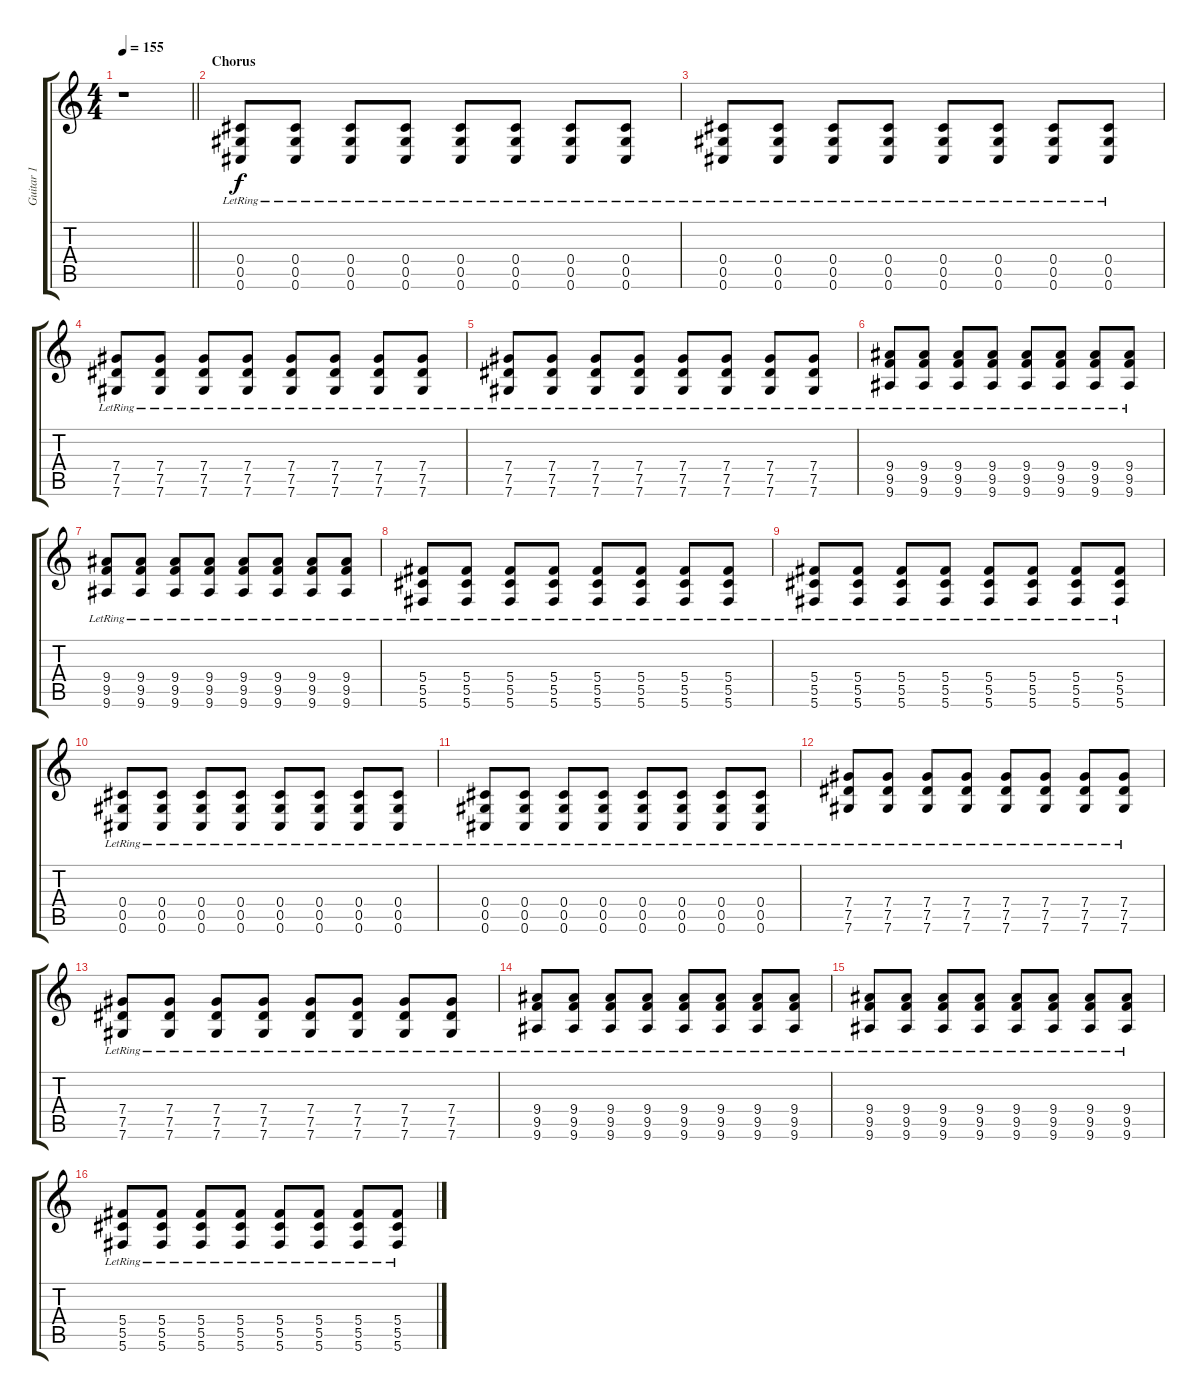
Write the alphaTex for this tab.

\track ("Guitar 1" "Guitar 1") {instrument distortionguitar}
\staff {score tabs}
\tuning (Eb4 Bb3 Gb3 Db3 Ab2 Db2) {hide}
\ts (4 4)
\tempo 155
\clef g2
\barLineRight lightlight
\ks c
r.1{dy f} |
\section ("" "Chorus")
(0.4{lr} 0.5{lr} 0.6{lr}).8 (0.4{lr} 0.5{lr} 0.6{lr}).8 (0.4{lr} 0.5{lr} 0.6{lr}).8 (0.4{lr} 0.5{lr} 0.6{lr}).8 (0.4{lr} 0.5{lr} 0.6{lr}).8 (0.4{lr} 0.5{lr} 0.6{lr}).8 (0.4{lr} 0.5{lr} 0.6{lr}).8 (0.4{lr} 0.5{lr} 0.6{lr}).8 |
(0.4{lr} 0.5{lr} 0.6{lr}).8 (0.4{lr} 0.5{lr} 0.6{lr}).8 (0.4{lr} 0.5{lr} 0.6{lr}).8 (0.4{lr} 0.5{lr} 0.6{lr}).8 (0.4{lr} 0.5{lr} 0.6{lr}).8 (0.4{lr} 0.5{lr} 0.6{lr}).8 (0.4{lr} 0.5{lr} 0.6{lr}).8 (0.4{lr} 0.5{lr} 0.6{lr}).8 |
(7.4{lr} 7.5{lr} 7.6{lr}).8 (7.4{lr} 7.5{lr} 7.6{lr}).8 (7.4{lr} 7.5{lr} 7.6{lr}).8 (7.4{lr} 7.5{lr} 7.6{lr}).8 (7.4{lr} 7.5{lr} 7.6{lr}).8 (7.4{lr} 7.5{lr} 7.6{lr}).8 (7.4{lr} 7.5{lr} 7.6{lr}).8 (7.4{lr} 7.5{lr} 7.6{lr}).8 |
(7.4{lr} 7.5{lr} 7.6{lr}).8 (7.4{lr} 7.5{lr} 7.6{lr}).8 (7.4{lr} 7.5{lr} 7.6{lr}).8 (7.4{lr} 7.5{lr} 7.6{lr}).8 (7.4{lr} 7.5{lr} 7.6{lr}).8 (7.4{lr} 7.5{lr} 7.6{lr}).8 (7.4{lr} 7.5{lr} 7.6{lr}).8 (7.4{lr} 7.5{lr} 7.6{lr}).8 |
(9.4{lr} 9.5{lr} 9.6{lr}).8 (9.4{lr} 9.5{lr} 9.6{lr}).8 (9.4{lr} 9.5{lr} 9.6{lr}).8 (9.4{lr} 9.5{lr} 9.6{lr}).8 (9.4{lr} 9.5{lr} 9.6{lr}).8 (9.4{lr} 9.5{lr} 9.6{lr}).8 (9.4{lr} 9.5{lr} 9.6{lr}).8 (9.4{lr} 9.5{lr} 9.6{lr}).8 |
(9.4{lr} 9.5{lr} 9.6{lr}).8 (9.4{lr} 9.5{lr} 9.6{lr}).8 (9.4{lr} 9.5{lr} 9.6{lr}).8 (9.4{lr} 9.5{lr} 9.6{lr}).8 (9.4{lr} 9.5{lr} 9.6{lr}).8 (9.4{lr} 9.5{lr} 9.6{lr}).8 (9.4{lr} 9.5{lr} 9.6{lr}).8 (9.4{lr} 9.5{lr} 9.6{lr}).8 |
(5.4{lr} 5.5{lr} 5.6{lr}).8 (5.4{lr} 5.5{lr} 5.6{lr}).8 (5.4{lr} 5.5{lr} 5.6{lr}).8 (5.4{lr} 5.5{lr} 5.6{lr}).8 (5.4{lr} 5.5{lr} 5.6{lr}).8 (5.4{lr} 5.5{lr} 5.6{lr}).8 (5.4{lr} 5.5{lr} 5.6{lr}).8 (5.4{lr} 5.5{lr} 5.6{lr}).8 |
(5.4{lr} 5.5{lr} 5.6{lr}).8 (5.4{lr} 5.5{lr} 5.6{lr}).8 (5.4{lr} 5.5{lr} 5.6{lr}).8 (5.4{lr} 5.5{lr} 5.6{lr}).8 (5.4{lr} 5.5{lr} 5.6{lr}).8 (5.4{lr} 5.5{lr} 5.6{lr}).8 (5.4{lr} 5.5{lr} 5.6{lr}).8 (5.4{lr} 5.5{lr} 5.6{lr}).8 |
(0.4{lr} 0.5{lr} 0.6{lr}).8 (0.4{lr} 0.5{lr} 0.6{lr}).8 (0.4{lr} 0.5{lr} 0.6{lr}).8 (0.4{lr} 0.5{lr} 0.6{lr}).8 (0.4{lr} 0.5{lr} 0.6{lr}).8 (0.4{lr} 0.5{lr} 0.6{lr}).8 (0.4{lr} 0.5{lr} 0.6{lr}).8 (0.4{lr} 0.5{lr} 0.6{lr}).8 |
(0.4{lr} 0.5{lr} 0.6{lr}).8 (0.4{lr} 0.5{lr} 0.6{lr}).8 (0.4{lr} 0.5{lr} 0.6{lr}).8 (0.4{lr} 0.5{lr} 0.6{lr}).8 (0.4{lr} 0.5{lr} 0.6{lr}).8 (0.4{lr} 0.5{lr} 0.6{lr}).8 (0.4{lr} 0.5{lr} 0.6{lr}).8 (0.4{lr} 0.5{lr} 0.6{lr}).8 |
(7.4{lr} 7.5{lr} 7.6{lr}).8 (7.4{lr} 7.5{lr} 7.6{lr}).8 (7.4{lr} 7.5{lr} 7.6{lr}).8 (7.4{lr} 7.5{lr} 7.6{lr}).8 (7.4{lr} 7.5{lr} 7.6{lr}).8 (7.4{lr} 7.5{lr} 7.6{lr}).8 (7.4{lr} 7.5{lr} 7.6{lr}).8 (7.4{lr} 7.5{lr} 7.6{lr}).8 |
(7.4{lr} 7.5{lr} 7.6{lr}).8 (7.4{lr} 7.5{lr} 7.6{lr}).8 (7.4{lr} 7.5{lr} 7.6{lr}).8 (7.4{lr} 7.5{lr} 7.6{lr}).8 (7.4{lr} 7.5{lr} 7.6{lr}).8 (7.4{lr} 7.5{lr} 7.6{lr}).8 (7.4{lr} 7.5{lr} 7.6{lr}).8 (7.4{lr} 7.5{lr} 7.6{lr}).8 |
(9.4{lr} 9.5{lr} 9.6{lr}).8 (9.4{lr} 9.5{lr} 9.6{lr}).8 (9.4{lr} 9.5{lr} 9.6{lr}).8 (9.4{lr} 9.5{lr} 9.6{lr}).8 (9.4{lr} 9.5{lr} 9.6{lr}).8 (9.4{lr} 9.5{lr} 9.6{lr}).8 (9.4{lr} 9.5{lr} 9.6{lr}).8 (9.4{lr} 9.5{lr} 9.6{lr}).8 |
(9.4{lr} 9.5{lr} 9.6{lr}).8 (9.4{lr} 9.5{lr} 9.6{lr}).8 (9.4{lr} 9.5{lr} 9.6{lr}).8 (9.4{lr} 9.5{lr} 9.6{lr}).8 (9.4{lr} 9.5{lr} 9.6{lr}).8 (9.4{lr} 9.5{lr} 9.6{lr}).8 (9.4{lr} 9.5{lr} 9.6{lr}).8 (9.4{lr} 9.5{lr} 9.6{lr}).8 |
(5.4{lr} 5.5{lr} 5.6{lr}).8 (5.4{lr} 5.5{lr} 5.6{lr}).8 (5.4{lr} 5.5{lr} 5.6{lr}).8 (5.4{lr} 5.5{lr} 5.6{lr}).8 (5.4{lr} 5.5{lr} 5.6{lr}).8 (5.4{lr} 5.5{lr} 5.6{lr}).8 (5.4{lr} 5.5{lr} 5.6{lr}).8 (5.4{lr} 5.5{lr} 5.6{lr}).8
